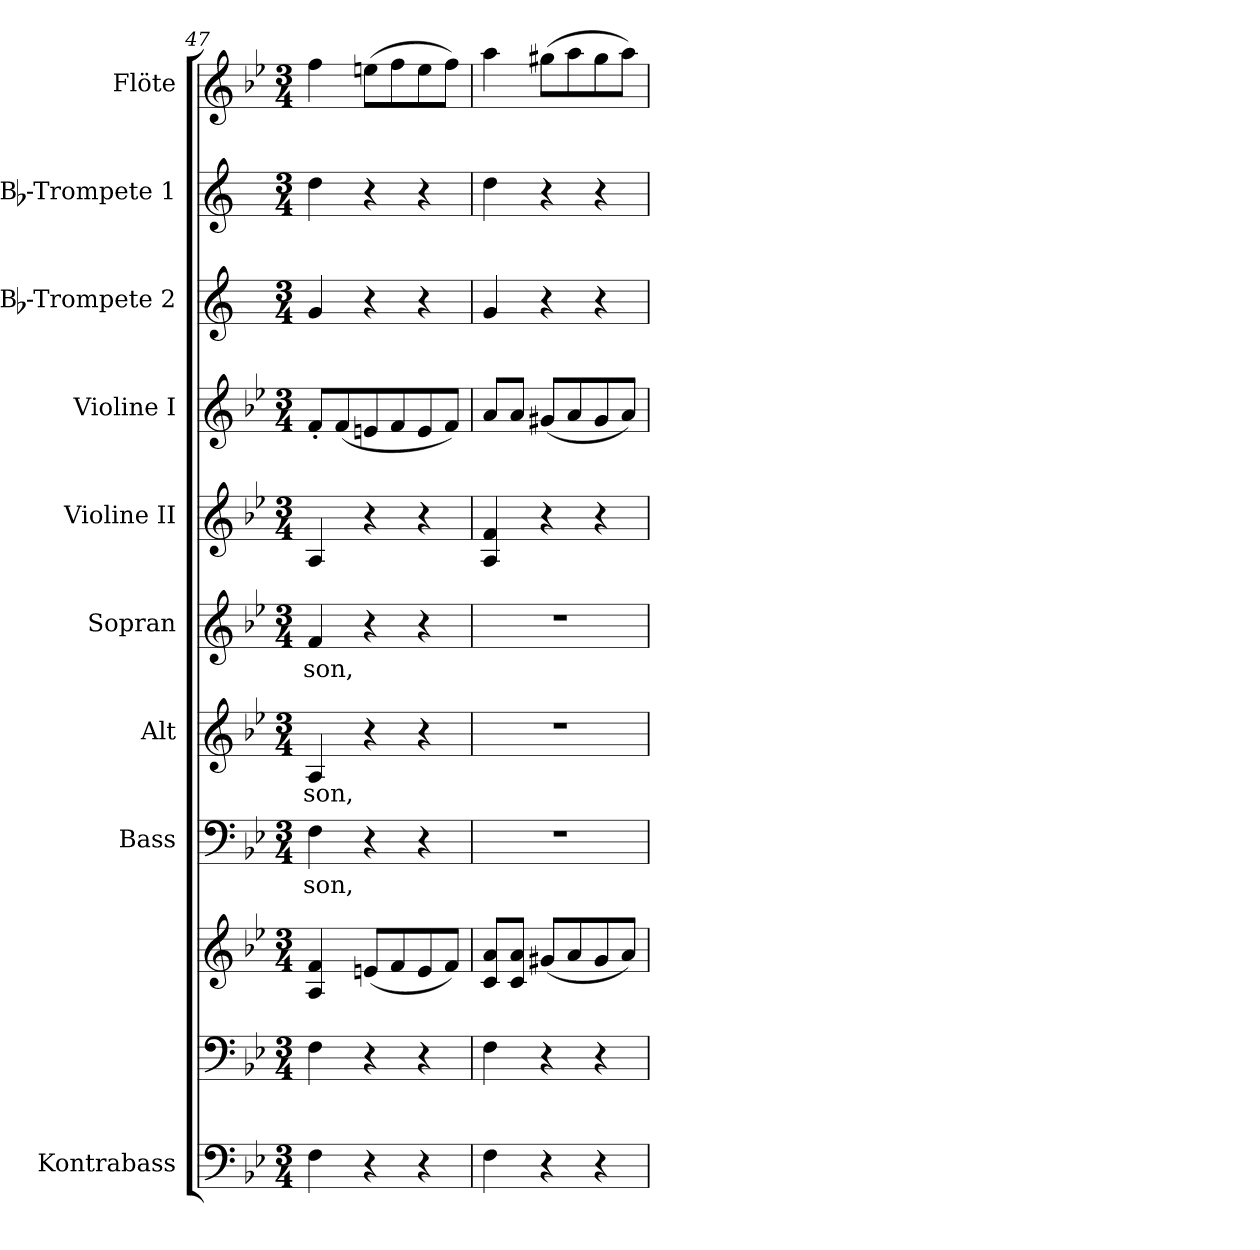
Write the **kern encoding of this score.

**kern	**kern	**kern	**kern	**text	**kern	**text	**kern	**text	**kern	**kern	**kern	**kern	**kern
*part10	*part9	*part9	*part8	*part8	*part7	*part7	*part6	*part6	*part5	*part4	*part3	*part2	*part1
*staff11	*staff10	*staff9	*staff8	*staff8	*staff7	*staff7	*staff6	*staff6	*staff5	*staff4	*staff3	*staff2	*staff1
*I"Kontrabass	*	*	*I"Bass	*	*I"Alt	*	*I"Sopran	*	*I"Violine II	*I"Violine I	*I"Bb-Trompete 2	*I"Bb-Trompete 1	*I"Flöte
*I'Kb.	*	*	*I'B.	*	*I'A.	*	*I'S.	*	*I'Vl. II	*I'Vl. I	*I'Bb Trp. 2	*I'Bb Trp. 1	*I'Fl.
!!LO:PB:g=z
*clefF4	*clefF4	*clefG2	*clefF4	*	*clefG2	*	*clefG2	*	*clefG2	*clefG2	*clefG2	*clefG2	*clefG2
*ITrd7c12	*	*	*	*	*	*	*	*	*	*	*ITrd1c2	*ITrd1c2	*
*k[b-e-]	*k[b-e-]	*k[b-e-]	*k[b-e-]	*	*k[b-e-]	*	*k[b-e-]	*	*k[b-e-]	*k[b-e-]	*k[b-e-]	*k[b-e-]	*k[b-e-]
*B-:	*B-:	*B-:	*B-:	*	*B-:	*	*B-:	*	*B-:	*B-:	*B-:	*B-:	*B-:
*M3/4	*M3/4	*M3/4	*M3/4	*	*M3/4	*	*M3/4	*	*M3/4	*M3/4	*M3/4	*M3/4	*M3/4
=47	=47	=47	=47	=47	=47	=47	=47	=47	=47	=47	=47	=47	=47
!	!	!	!	!LO:LY:b	!	!LO:LY:b	!	!LO:LY:b	!	!	!	!	!
4FF\	4F\	4A/ 4f/	4F\	-son,	4A/	-son,	4f/	-son,	4A/	8f'</L	4f/	4cc\	4ff\
.	.	.	.	.	.	.	.	.	.	(<8f/	.	.	.
4r	4r	(<8en/L	4r	.	4r	.	4r	.	4r	8en/	4r	4r	(>8een\L
.	.	8f/	.	.	.	.	.	.	.	8f/	.	.	8ff\
4r	4r	8e/	4r	.	4r	.	4r	.	4r	8e/	4r	4r	8ee\
.	.	8f/J)	.	.	.	.	.	.	.	8f/J)	.	.	8ff\J)
=48	=48	=48	=48	=48	=48	=48	=48	=48	=48	=48	=48	=48	=48
4FF\	4F\	8c/ 8a/L	2.r	.	2.r	.	2.r	.	4A/ 4f/	8a/L	4f/	4cc\	4aa\
.	.	8c/ 8a/J	.	.	.	.	.	.	.	8a/J	.	.	.
4r	4r	(<8g#X/L	.	.	.	.	.	.	4r	(<8g#X/L	4r	4r	(>8gg#X\L
.	.	8a/	.	.	.	.	.	.	.	8a/	.	.	8aa\
4r	4r	8g#/	.	.	.	.	.	.	4r	8g#/	4r	4r	8gg#\
.	.	8a/J)	.	.	.	.	.	.	.	8a/J)	.	.	8aa\J)
=	=	=	=	=	=	=	=	=	=	=	=	=	=
*-	*-	*-	*-	*-	*-	*-	*-	*-	*-	*-	*-	*-	*-
